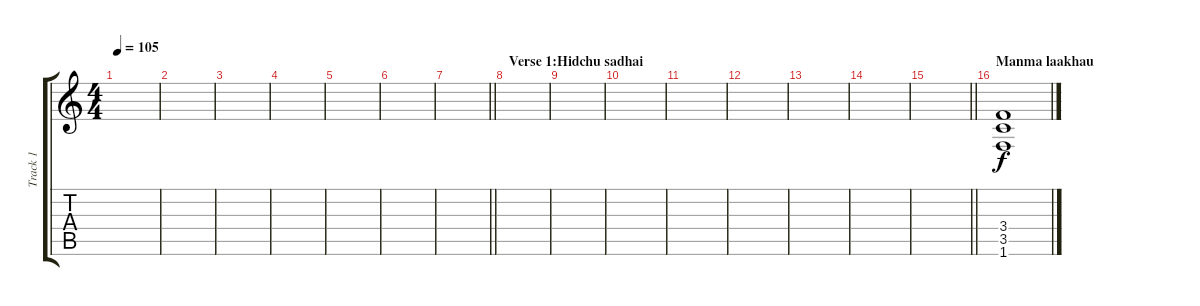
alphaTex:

\track ("Track 1" "Track 1") {instrument overdrivenguitar}
\staff {score tabs}
\tuning (E4 B3 G3 D3 A2 E2) {hide}
\ts (4 4)
\tempo 105
\clef g2
\ks c
|
|
|
|
|
|
\barLineRight lightlight
|
\section ("" "Verse 1:Hidchu sadhai")
|
|
|
|
|
|
|
\barLineRight lightlight
|
\section ("" "Manma laakhau")
(3.4 3.5 1.6).1
